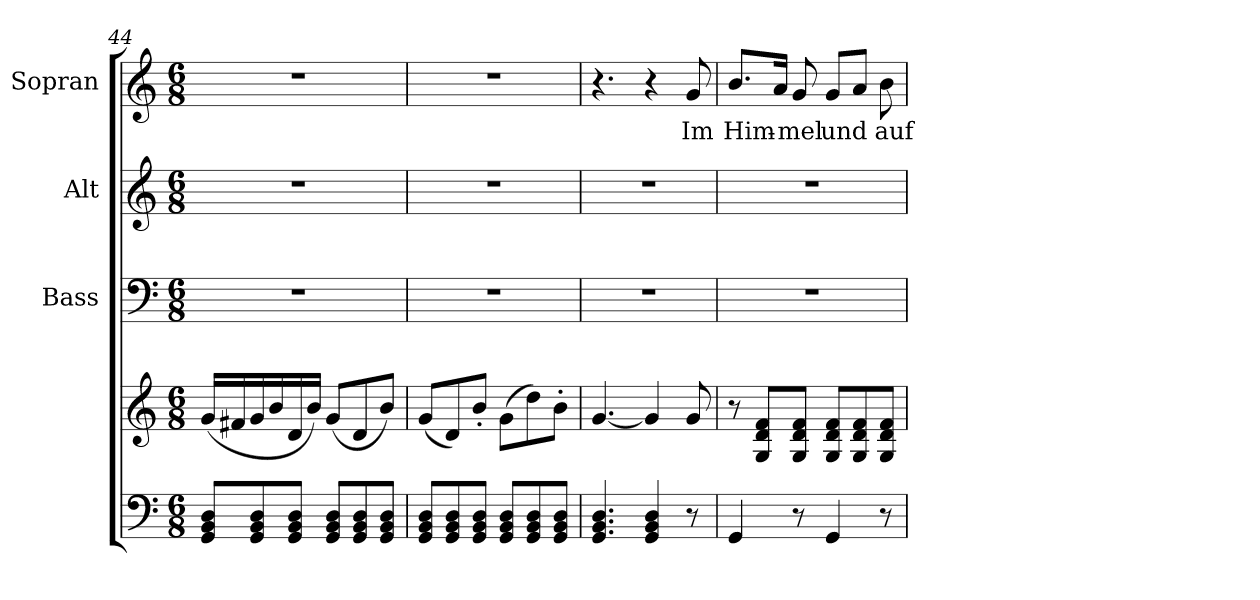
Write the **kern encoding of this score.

**kern	**kern	**kern	**kern	**kern	**text
*part4	*part4	*part3	*part2	*part1	*part1
*staff5	*staff4	*staff3	*staff2	*staff1	*staff1
*	*	*I"Bass	*I"Alt	*I"Sopran	*
*clefF4	*clefG2	*clefF4	*clefG2	*clefG2	*
*k[]	*k[]	*k[]	*k[]	*k[]	*
*C:	*C:	*C:	*C:	*C:	*
*M6/8	*M6/8	*M6/8	*M6/8	*M6/8	*
=44	=44	=44	=44	=44	=44
8GG/ 8BB/ 8D/L	(<16g/LL	2.r	2.r	2.r	.
.	16f#X/	.	.	.	.
8GG/ 8BB/ 8D/	16g/	.	.	.	.
.	16b/	.	.	.	.
8GG/ 8BB/ 8D/J	16d/	.	.	.	.
.	16b/JJ)	.	.	.	.
8GG/ 8BB/ 8D/L	(<8g/L	.	.	.	.
8GG/ 8BB/ 8D/	8d/	.	.	.	.
8GG/ 8BB/ 8D/J	8b/J)	.	.	.	.
!!LO:LB:g=z
=45	=45	=45	=45	=45	=45
8GG/ 8BB/ 8D/L	(<8g/L	2.r	2.r	2.r	.
8GG/ 8BB/ 8D/	8d/)	.	.	.	.
8GG/ 8BB/ 8D/J	8b'</J	.	.	.	.
8GG/ 8BB/ 8D/L	(>8g\L	.	.	.	.
8GG/ 8BB/ 8D/	8dd\)	.	.	.	.
8GG/ 8BB/ 8D/J	8b'>\J	.	.	.	.
=46	=46	=46	=46	=46	=46
4.GG/ 4.BB/ 4.D/	[4.g/	2.r	2.r	4.r	.
4GG/ 4BB/ 4D/	4g/]	.	.	4r	.
!	!	!	!	!	!LO:LY:b
8r	8g/	.	.	8g/	Im
=47	=47	=47	=47	=47	=47
!	!	!	!	!	!LO:LY:b
4GG/	8r	2.r	2.r	8.b/L	Him-
.	8G/ 8d/ 8f/L	.	.	.	.
.	.	.	.	16a/Jk	.
!	!	!	!	!	!LO:LY:b
8r	8G/ 8d/ 8f/J	.	.	8g/	-mel
!	!	!	!	!	!LO:LY:b
4GG/	8G/ 8d/ 8f/L	.	.	8g/L	und
.	8G/ 8d/ 8f/	.	.	8a/J	.
!	!	!	!	!	!LO:LY:b
8r	8G/ 8d/ 8f/J	.	.	8b\	auf
=	=	=	=	=	=
*-	*-	*-	*-	*-	*-
